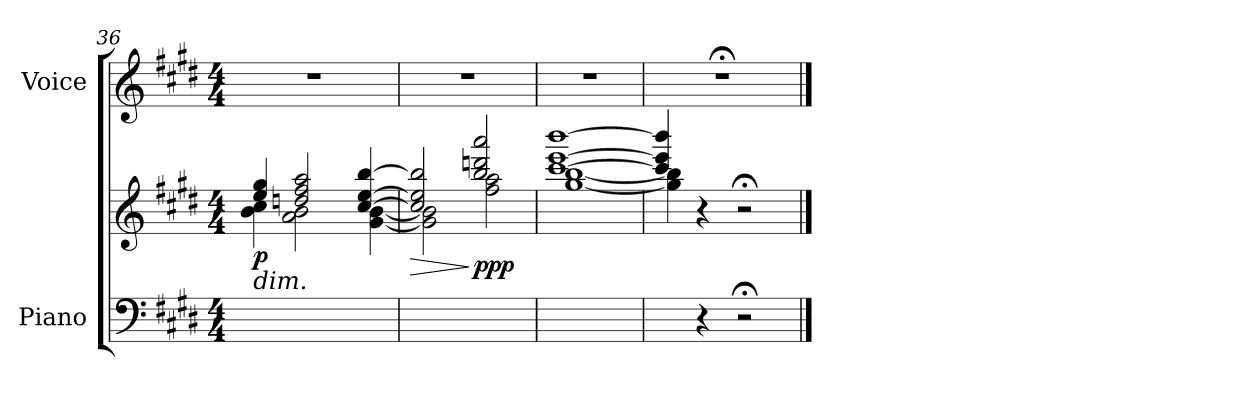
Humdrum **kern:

**kern	**kern	**dynam	**kern
*part2	*part2	*part2	*part1
*staff3	*staff2	*staff2/3	*staff1
*I"Piano	*	*	*I"Voice
*I'Pno	*	*	*
!!LO:LB:g=z
*clefF4	*clefG2	*	*clefG2
*k[f#c#g#d#]	*k[f#c#g#d#]	*	*k[f#c#g#d#]
*M4/4	*M4/4	*	*M4/4
=36	=36	=36	=36
*	*^	*	*
!	!LO:TX:b:i:t=dim.	!	!	!
!	!	!	!LO:DY:b	!
1ryy	4ee/ 4gg#/	4b\ 4cc#\	p	1r
.	2ddn/ 2ff#/ 2aa/	2a\ 2b\	.	.
.	[>4cc#/ [4ee/ [4bb/	[4g#\ [<4b\	.	.
=37	=37	=37	=37	=37
!	!	!	!LO:HP:b	!
1ryy	2cc#/] 2ee/] 2bb/]	2g#\] 2b\]	>	1r
!	!	!	!LO:DY:n=1:b	!
.	2bb/ 2dddn/ 2aaa/	2ff#\ 2aa\	] ppp	.
=38	=38	=38	=38	=38
1ryy	[>1ccc# [1eee [1bbb	[1gg# [<1bb	.	1r
=39	=39	=39	=39	=39
4ryy	4ccc#/] 4eee/] 4bbb/]	4gg#\] 4bb\]	.	1r;<
4r	4r	2.ryy	.	.
2r;<	2r;<	.	.	.
*	*v	*v	*	*
==	==	==	==
*-	*-	*-	*-
